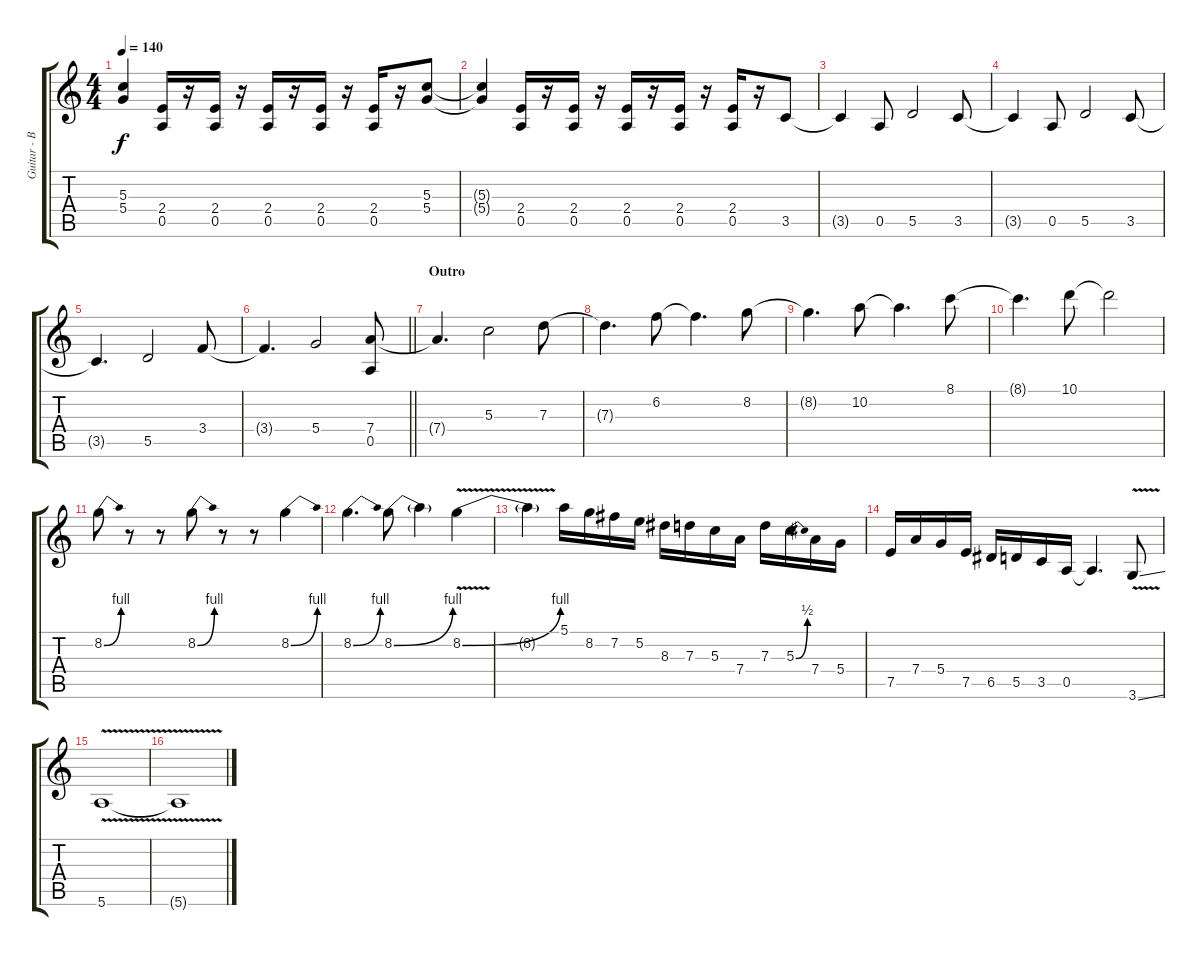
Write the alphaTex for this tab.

\track ("Guitar - Blackmore" "Guitar - B") {instrument distortionguitar}
\staff {score tabs}
\tuning (E4 B3 G3 D3 A2 E2) {hide}
\ts (4 4)
\tempo 140
\clef g2
\ks c
(5.3{t} 5.4{t}).4{dy f} (2.4 0.5).16 r.16 (2.4 0.5).16 r.16 (2.4 0.5).16 r.16 (2.4 0.5).16 r.16 (2.4 0.5).16 r.16 (5.3 5.4).8 |
(5.3{t} 5.4{t}).4 (2.4 0.5).16 r.16 (2.4 0.5).16 r.16 (2.4 0.5).16 r.16 (2.4 0.5).16 r.16 (2.4 0.5).16 r.16 3.5.8 |
3.5{t}.4 0.5.8 5.5.2 3.5.8 |
3.5{t}.4 0.5.8 5.5.2 3.5.8 |
3.5{t}.4{d} 5.5.2 3.4.8 |
\barLineRight lightlight
3.4{t}.4{d} 5.4.2 (7.4 0.5).8 |
\section ("" "Outro")
7.4{t}.4{d} 5.3.2 7.3.8 |
7.3{t}.4{d} 6.2.8 6.2{t}.4{d} 8.2.8 |
8.2{t}.4{d} 10.2.8 10.2{t}.4{d} 8.1.8 |
8.1{t}.4{d} 10.1.8 10.1{t}.2 |
8.2{be (bend 0 0 60 4)}.8 r.8 r.8 8.2{be (bend 0 0 60 4)}.8 r.8 r.8 8.2{be (bend 0 0 60 4)}.4 |
8.2{be (bend 0 0 60 4)}.4{d} 8.2{be (bend 0 0 60 4)}.8 8.2{t}.4 8.2{be (bend 0 0 60 4) v}.4 |
8.2{t}.4 5.1.16 8.2.16 7.2.16 5.2.16 8.3.16 7.3.16 5.3.16 7.4.16 7.3.16 5.3{be (bend 0 0 60 2)}.16 7.4.16 5.4.16 |
7.5.16 7.4.16 5.4.16 7.5.16 6.5.16 5.5.16 3.5.16 0.5.16 0.5{t}.4{d} 3.6{v ss}.8 |
5.6{v}.1 |
5.6{t}.1
